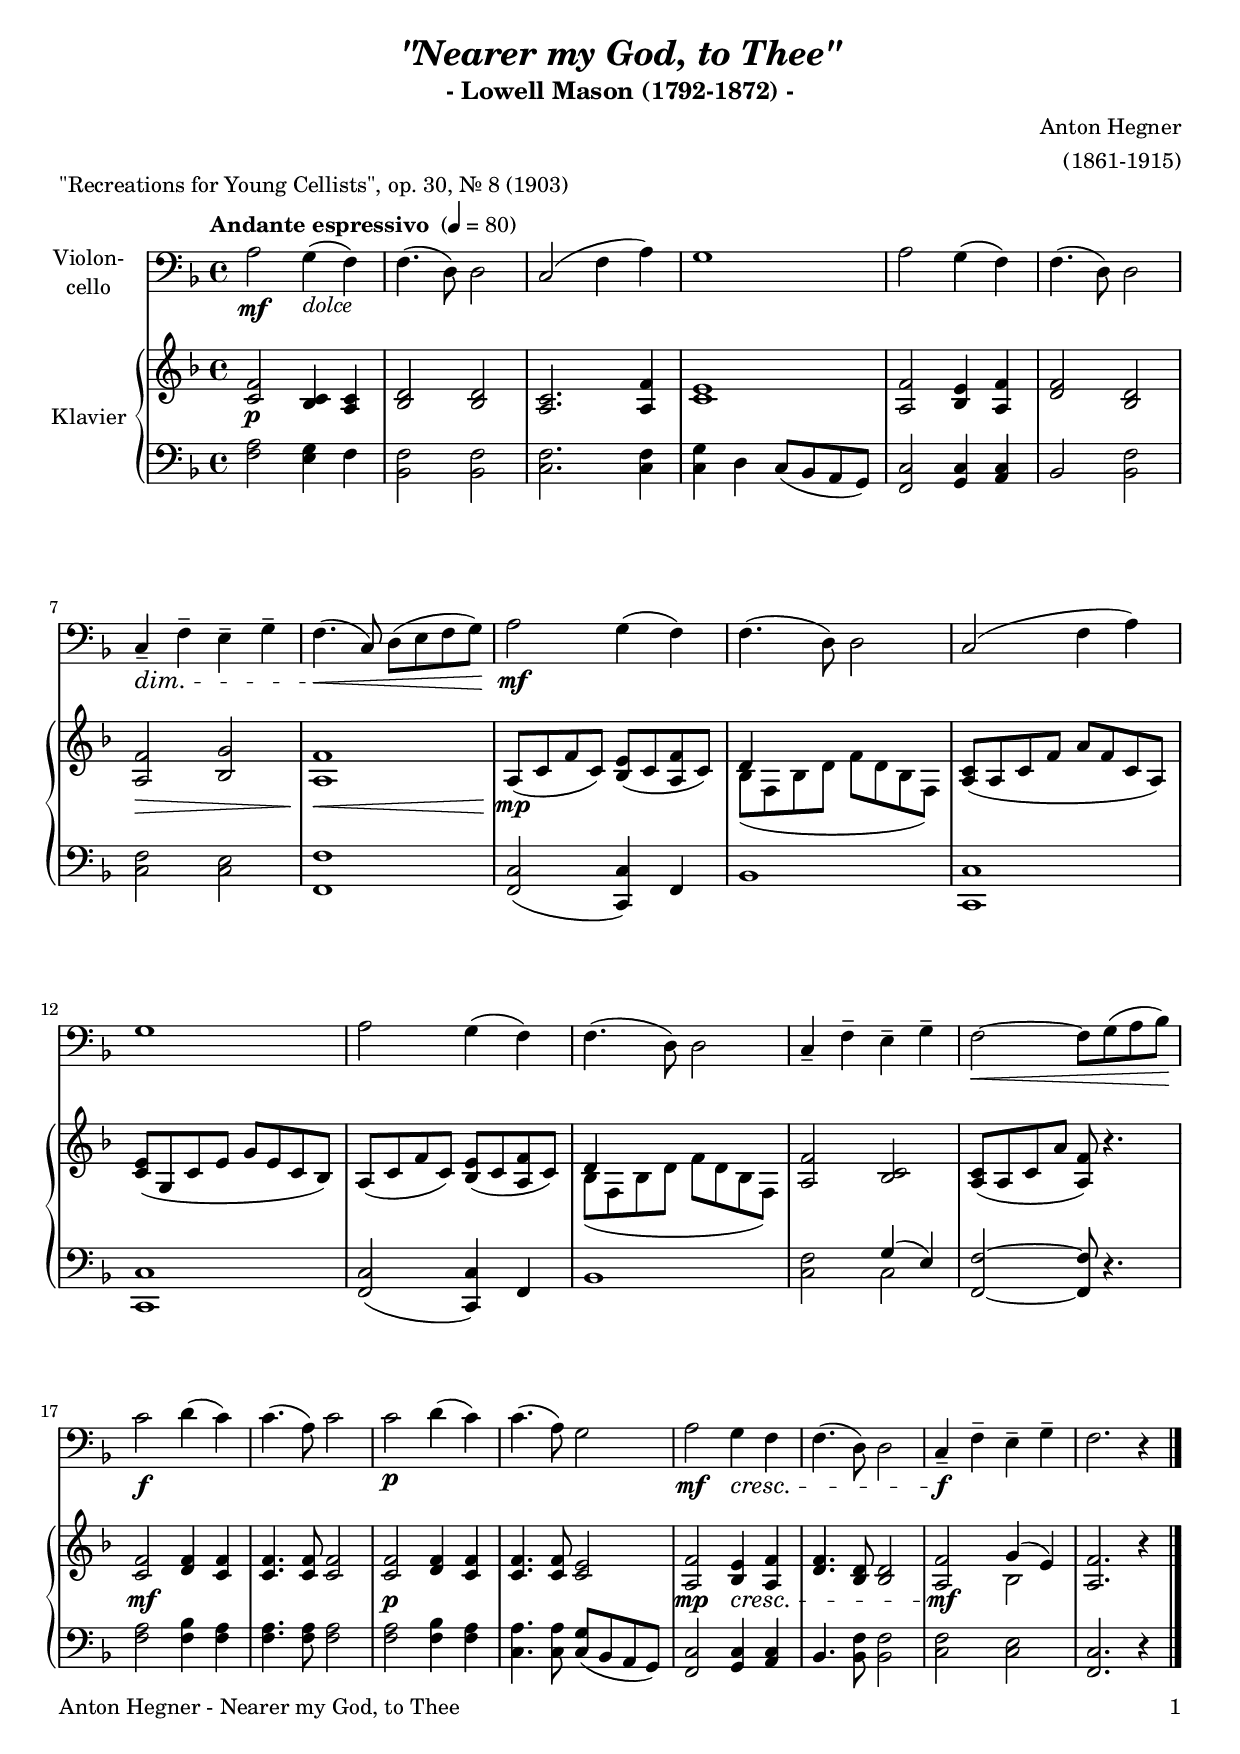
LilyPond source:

\version "2.24.4"
\include "deutsch.ly"

#(set-global-staff-size 19)

\header {
  title     = \markup \bold \italic "\"Nearer my God, to Thee\""
  subtitle  = "- Lowell Mason (1792-1872) -"
  composer = "Anton Hegner"
  arranger = "(1861-1915)"
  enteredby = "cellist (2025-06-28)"
  piece     = "\"Recreations for Young Cellists\", op. 30, Nr. 8 (1903)"
}

voiceconsts = {
  \key f \major
  \time 4/4
  \clef "bass"
%  \numericTimeSignature
  \compressEmptyMeasures
  % Set default beaming for all staves
%  \set Timing.beamExceptions = #'()
%  \set Timing.baseMoment     = #(ly:make-moment 1 4)
%  \set Timing.beatStructure  = #'(1 1 1 1)
  \tempo "Andante espressivo " 4=80
}

mivc = "cello"
mist = "string ensemble 1"
mikl = "acoustic grand"

dolc = \markup \italic "dolce"

va = \relative c' {
  \voiceconsts

  a2\mf g4(_\dolc f)
  f4.( d8) d2
  c( f4 a)
  g1
  a2 g4( f)
  f4.( d8) d2
  c4--\dim f-- e-- g--
  f4.(\< c8) d( e f g)\!
  a2\mf g4( f)

  f4.( d8) d2
  c( f4 a)
  g1
  a2 g4( f)
  f4.( d8) d2

  c4-- f-- e-- g--
  f2~\< f8 g( a b)\!
  c2\f d4( c)
  c4.( a8) c2
  c\p d4( c)
  c4.( a8) g2
  a\mf g4\cresc f
  f4.( d8) d2
  c4--\f f-- e-- g--
  f2. r4 \bar "|."
}

vb = \relative c' {
  \voiceconsts
  \clef "treble"

  <c f>2 <b c>4 <a c>
  <b d>2 <b d>
  <a c>2. <a f'>4
  <c e>1
  <a f'>2 <b e>4 <a f'>
  <d f>2 <b d>
  <a f'> <b g'>
  <a f'>1
  a8( c f c) <b e>( c <a f'> c)

  << { d4 s2. } \\ { b8( f b d f d b f) } >>
  <a c>( a c f a f c a)
  <c e>( g c e g e c b)
  a( c f c) <b e>( c <a f'> c)
  << { d4 s2. } \\ { b8( f b d f d b f) } >>

  <a f'>2 <b c>
  <a c>8( a c a' <a, f'>) r4.
  <c f>2 <d f>4 <c f>
  <c f>4. <c f>8 <c f>2
  <c f> <d f>4 <c f>
  <c f>4. <c f>8 <c e>2
  <a f'> <b e>4 <a f'>
  <d f>4. <b d>8 <b d>2
  <a f'> << { g'4( e) } \\ b2 >>
  <a f'>2. r4 \bar "|."
}

vc = \relative c {
  \voiceconsts

  <f a>2 <e g>4 f
  <b, f'>2 <b f'>
  <c f>2. <c f>4
  <c g'> d c8( b a g)
  <f c'>2 <g c>4 <a c>
  b2 <b f'>
  <c f> <c e>
  <f, f'>1
  <f c'>2( <c c'>4) f

  b1
  <c, c'>
  <c c'>
  <f c'>2( <c c'>4) f
  b1

  <c f>2 << { g'4( e) } \\ c2 >>
  <f, f'>2~ <f f'>8 r4.
  <f' a>2 <f b>4 <f a>
  <f a>4. <f a>8 <f a>2
  <f a> <f b>4 <f a>
  <c a'>4. <c a'>8 <c g'>( b a g)
  <f c'>2 <g c>4 <a c>
  b4. <b f'>8 <b f'>2
  <c f> <c e>
  <f, c'>2. r4 \bar "|."
}

vdy = {
  s1*6\p
  s1\>
  s\!\<
  s1*8\mp
  s1*2\mf
  s\p
  s2\mp s\cresc
  s1
  s\mf
}


music = <<
  \new Staff {
    \set Staff.midiInstrument = \mivc
    \set Staff.instrumentName = \markup \center-column { "Violon-" "cello" }
    \transpose f f { \va }
  }

  \new PianoStaff <<
        \set PianoStaff.midiInstrument = \mikl
        \set PianoStaff.instrumentName = \markup \center-column { "Klavier" }
        <<
          \new Staff {
            \transpose f f { \vb }
          }
	  
          \new Dynamics \vdy

          \new Staff {
            \transpose f f { \vc }
          }
        >>
  >>
>>
\book {
  \paper {
    print-page-number = ##t
    print-first-page-number = ##t
    ragged-last-bottom = ##f
    oddHeaderMarkup = \markup \null
    evenHeaderMarkup = \markup \null
    oddFooterMarkup = \markup {
      \fill-line {
        \if \should-print-page-number
        "Anton Hegner - Nearer my God, to Thee" \fromproperty #'page:page-number-string
      }
    }
    evenFooterMarkup = \oddFooterMarkup
  } \score {
    \music
    \layout {}
  }

  \score {
    \unfoldRepeats \music

    \midi {
      \context {
        \Score
      }
    }
  }
}
